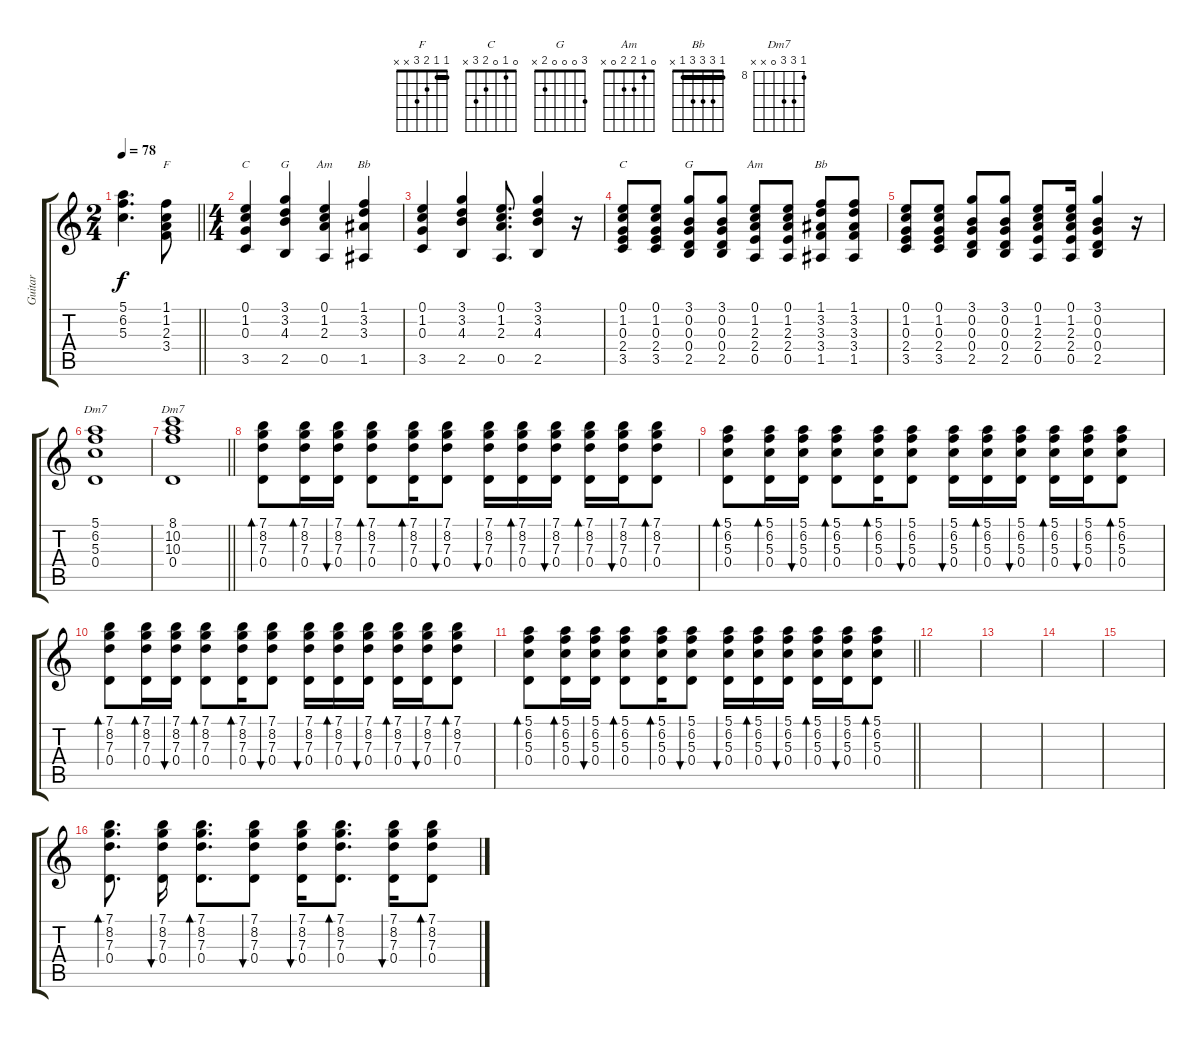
\track ("Guitar" "Guitar") {instrument acousticguitarsteel}
\staff {score tabs}
\tuning (E4 B3 G3 D3 A2 E2) {hide}
\chord ("F" 1 1 2 3 x x) {barre 1}
\chord ("C" 0 1 0 x 3 x)
\chord ("G" 3 3 4 x 2 x) {barre 3}
\chord ("Am" 0 1 2 x 0 x)
\chord ("Bb" 1 3 3 x 1 x) {barre 1}
\chord ("C" 0 1 0 2 3 x)
\chord ("G" 3 0 0 0 2 x)
\chord ("Am" 0 1 2 2 0 x)
\chord ("Bb" 1 3 3 3 1 x) {barre 1}
\chord ("Dm7" 5 6 5 0 x x) {firstfret 5 barre 5}
\chord ("Dm7" 8 10 10 0 x x) {firstfret 8}
\ts (2 4)
\tempo 78
\clef g2
\barLineRight lightlight
\ks c
(5.1{t} 6.2{t} 5.3{t}).4{d dy f} (1.1 1.2 2.3 3.4).8{ch "F"} |
\ts (4 4)
(0.1 1.2 0.3 3.5).4{ch "C"} (3.1 3.2 4.3 2.5).4{ch "G"} (0.1 1.2 2.3 0.5).4{ch "Am"} (1.1 3.2 3.3 1.5).4{ch "Bb"} |
(0.1 1.2 0.3 3.5).4 (3.1 3.2 4.3 2.5).4 (0.1 1.2 2.3 0.5).8{d} (3.1 3.2 4.3 2.5).4 r.16 |
(0.1 1.2 0.3 2.4 3.5).8{ch "C"} (0.1 1.2 0.3 2.4 3.5).8 (3.1 0.2 0.3 0.4 2.5).8{ch "G"} (3.1 0.2 0.3 0.4 2.5).8 (0.1 1.2 2.3 2.4 0.5).8{ch "Am"} (0.1 1.2 2.3 2.4 0.5).8 (1.1 3.2 3.3 3.4 1.5).8{ch "Bb"} (1.1 3.2 3.3 3.4 1.5).8 |
(0.1 1.2 0.3 2.4 3.5).8 (0.1 1.2 0.3 2.4 3.5).8 (3.1 0.2 0.3 0.4 2.5).8 (3.1 0.2 0.3 0.4 2.5).8 (0.1 1.2 2.3 2.4 0.5).8 (0.1 1.2 2.3 2.4 0.5).16 (3.1 0.2 0.3 0.4 2.5).4 r.16 |
(5.1 6.2 5.3 0.4).1{ch "Dm7"} |
\barLineRight lightlight
(8.1 10.2 10.3 0.4).1{ch "Dm7"} |
(7.1 8.2 7.3 0.4).8{bd 60} (7.1 8.2 7.3 0.4).16{bd 60} (7.1 8.2 7.3 0.4).16{bu 60} (7.1 8.2 7.3 0.4).8{bd 60} (7.1 8.2 7.3 0.4).16{bd 60} (7.1 8.2 7.3 0.4).8{bu 60} (7.1 8.2 7.3 0.4).16{bu 60} (7.1 8.2 7.3 0.4).16{bd 60} (7.1 8.2 7.3 0.4).16{bu 60} (7.1 8.2 7.3 0.4).16{bd 60} (7.1 8.2 7.3 0.4).16{bu 60} (7.1 8.2 7.3 0.4).8{bd 60} |
(5.1 6.2 5.3 0.4).8{bd 60} (5.1 6.2 5.3 0.4).16{bd 60} (5.1 6.2 5.3 0.4).16{bu 60} (5.1 6.2 5.3 0.4).8{bd 60} (5.1 6.2 5.3 0.4).16{bd 60} (5.1 6.2 5.3 0.4).8{bu 60} (5.1 6.2 5.3 0.4).16{bu 60} (5.1 6.2 5.3 0.4).16{bd 60} (5.1 6.2 5.3 0.4).16{bu 60} (5.1 6.2 5.3 0.4).16{bd 60} (5.1 6.2 5.3 0.4).16{bu 60} (5.1 6.2 5.3 0.4).8{bd 60} |
(7.1 8.2 7.3 0.4).8{bd 60} (7.1 8.2 7.3 0.4).16{bd 60} (7.1 8.2 7.3 0.4).16{bu 60} (7.1 8.2 7.3 0.4).8{bd 60} (7.1 8.2 7.3 0.4).16{bd 60} (7.1 8.2 7.3 0.4).8{bu 60} (7.1 8.2 7.3 0.4).16{bu 60} (7.1 8.2 7.3 0.4).16{bd 60} (7.1 8.2 7.3 0.4).16{bu 60} (7.1 8.2 7.3 0.4).16{bd 60} (7.1 8.2 7.3 0.4).16{bu 60} (7.1 8.2 7.3 0.4).8{bd 60} |
\barLineRight lightlight
(5.1 6.2 5.3 0.4).8{bd 60} (5.1 6.2 5.3 0.4).16{bd 60} (5.1 6.2 5.3 0.4).16{bu 60} (5.1 6.2 5.3 0.4).8{bd 60} (5.1 6.2 5.3 0.4).16{bd 60} (5.1 6.2 5.3 0.4).8{bu 60} (5.1 6.2 5.3 0.4).16{bu 60} (5.1 6.2 5.3 0.4).16{bd 60} (5.1 6.2 5.3 0.4).16{bu 60} (5.1 6.2 5.3 0.4).16{bd 60} (5.1 6.2 5.3 0.4).16{bu 60} (5.1 6.2 5.3 0.4).8{bd 60} |
|
|
|
|
(7.1 8.2 7.3 0.4).8{d bd 60 beam split} (7.1 8.2 7.3 0.4).16{bu 60} (7.1 8.2 7.3 0.4).8{d bd 60} (7.1 8.2 7.3 0.4).8{bu 60} (7.1 8.2 7.3 0.4).16{bu 60} (7.1 8.2 7.3 0.4).8{d bd 60} (7.1 8.2 7.3 0.4).16{bu 60} (7.1 8.2 7.3 0.4).8{bd 60}
